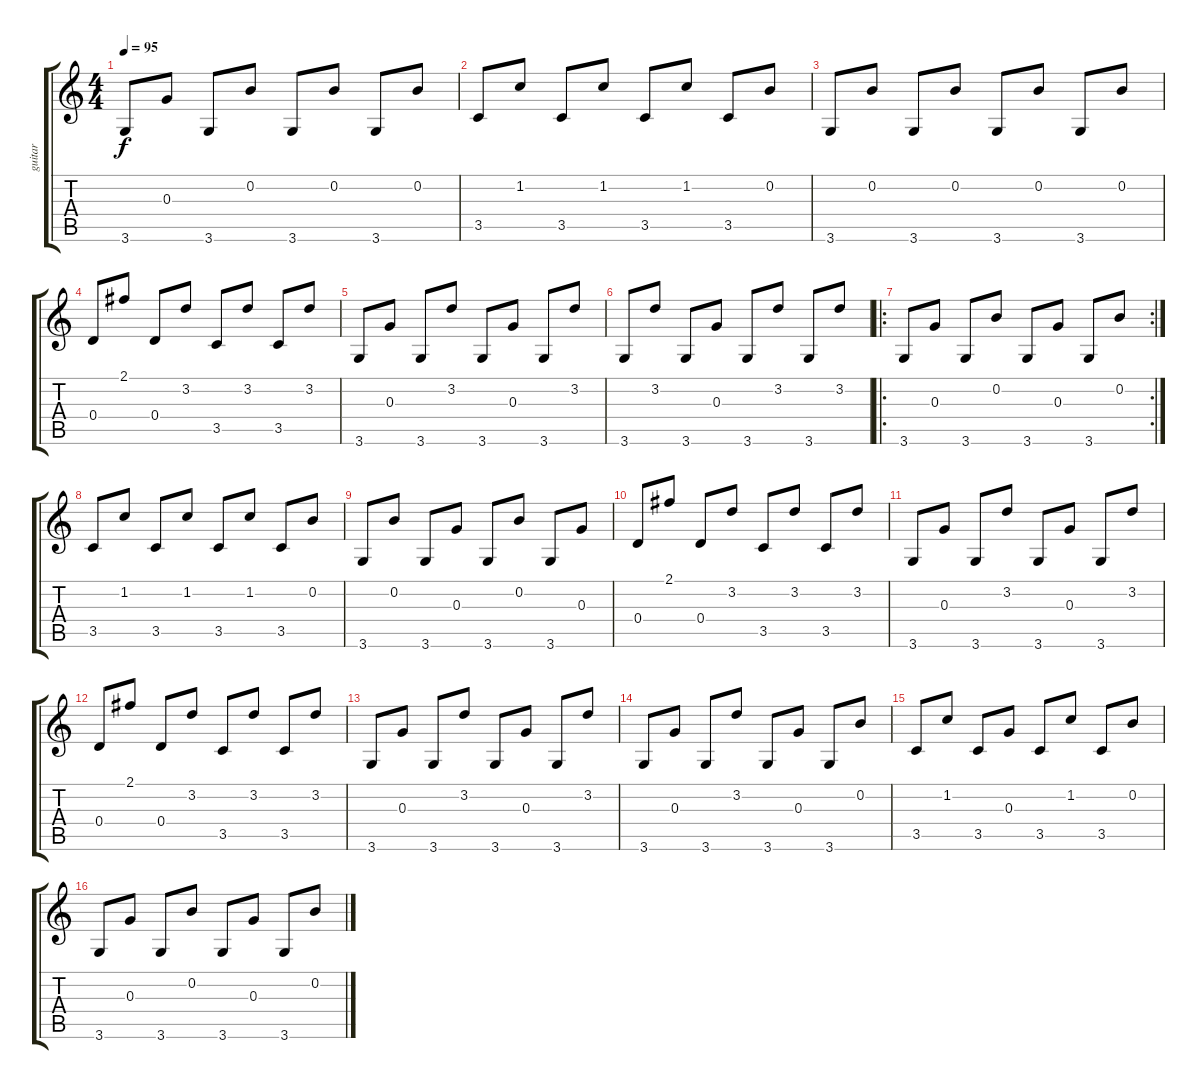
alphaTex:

\track ("guitar" "guitar") {instrument electricguitarclean}
\staff {score tabs}
\tuning (E4 B3 G3 D3 A2 E2) {hide}
\ts (4 4)
\tempo 95
\clef g2
\ks c
3.6.8{dy f} 0.3.8 3.6.8 0.2.8 3.6.8 0.2.8 3.6.8 0.2.8 |
3.5.8 1.2.8 3.5.8 1.2.8 3.5.8 1.2.8 3.5.8 0.2.8 |
3.6.8 0.2.8 3.6.8 0.2.8 3.6.8 0.2.8 3.6.8 0.2.8 |
0.4.8 2.1.8 0.4.8 3.2.8 3.5.8 3.2.8 3.5.8 3.2.8 |
3.6.8 0.3.8 3.6.8 3.2.8 3.6.8 0.3.8 3.6.8 3.2.8 |
3.6.8 3.2.8 3.6.8 0.3.8 3.6.8 3.2.8 3.6.8 3.2.8 |
\ro
\rc 2
3.6.8 0.3.8 3.6.8 0.2.8 3.6.8 0.3.8 3.6.8 0.2.8 |
3.5.8 1.2.8 3.5.8 1.2.8 3.5.8 1.2.8 3.5.8 0.2.8 |
3.6.8 0.2.8 3.6.8 0.3.8 3.6.8 0.2.8 3.6.8 0.3.8 |
0.4.8 2.1.8 0.4.8 3.2.8 3.5.8 3.2.8 3.5.8 3.2.8 |
3.6.8 0.3.8 3.6.8 3.2.8 3.6.8 0.3.8 3.6.8 3.2.8 |
0.4.8 2.1.8 0.4.8 3.2.8 3.5.8 3.2.8 3.5.8 3.2.8 |
3.6.8 0.3.8 3.6.8 3.2.8 3.6.8 0.3.8 3.6.8 3.2.8 |
3.6.8 0.3.8 3.6.8 3.2.8 3.6.8 0.3.8 3.6.8 0.2.8 |
3.5.8 1.2.8 3.5.8 0.3.8 3.5.8 1.2.8 3.5.8 0.2.8 |
3.6.8 0.3.8 3.6.8 0.2.8 3.6.8 0.3.8 3.6.8 0.2.8
